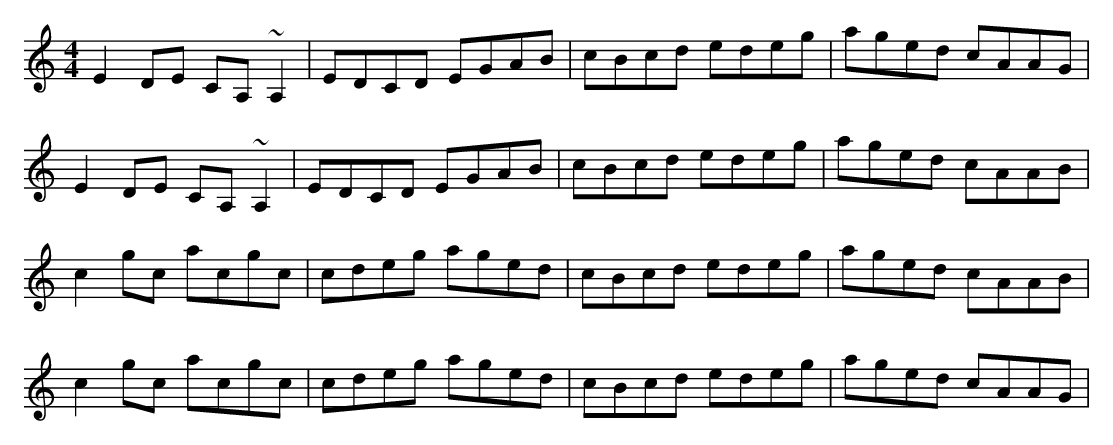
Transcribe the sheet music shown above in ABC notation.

X:1
M:4/4
K:C
E2 DE CA, ~A,2|EDCD EGAB|cBcd edeg|aged cAAG|
E2 DE CA, ~A,2|EDCD EGAB|cBcd edeg|aged cAAB|
c2 gc acgc|cdeg aged|cBcd edeg|aged cAAB|
c2 gc acgc|cdeg aged|cBcd edeg|aged cAAG|
